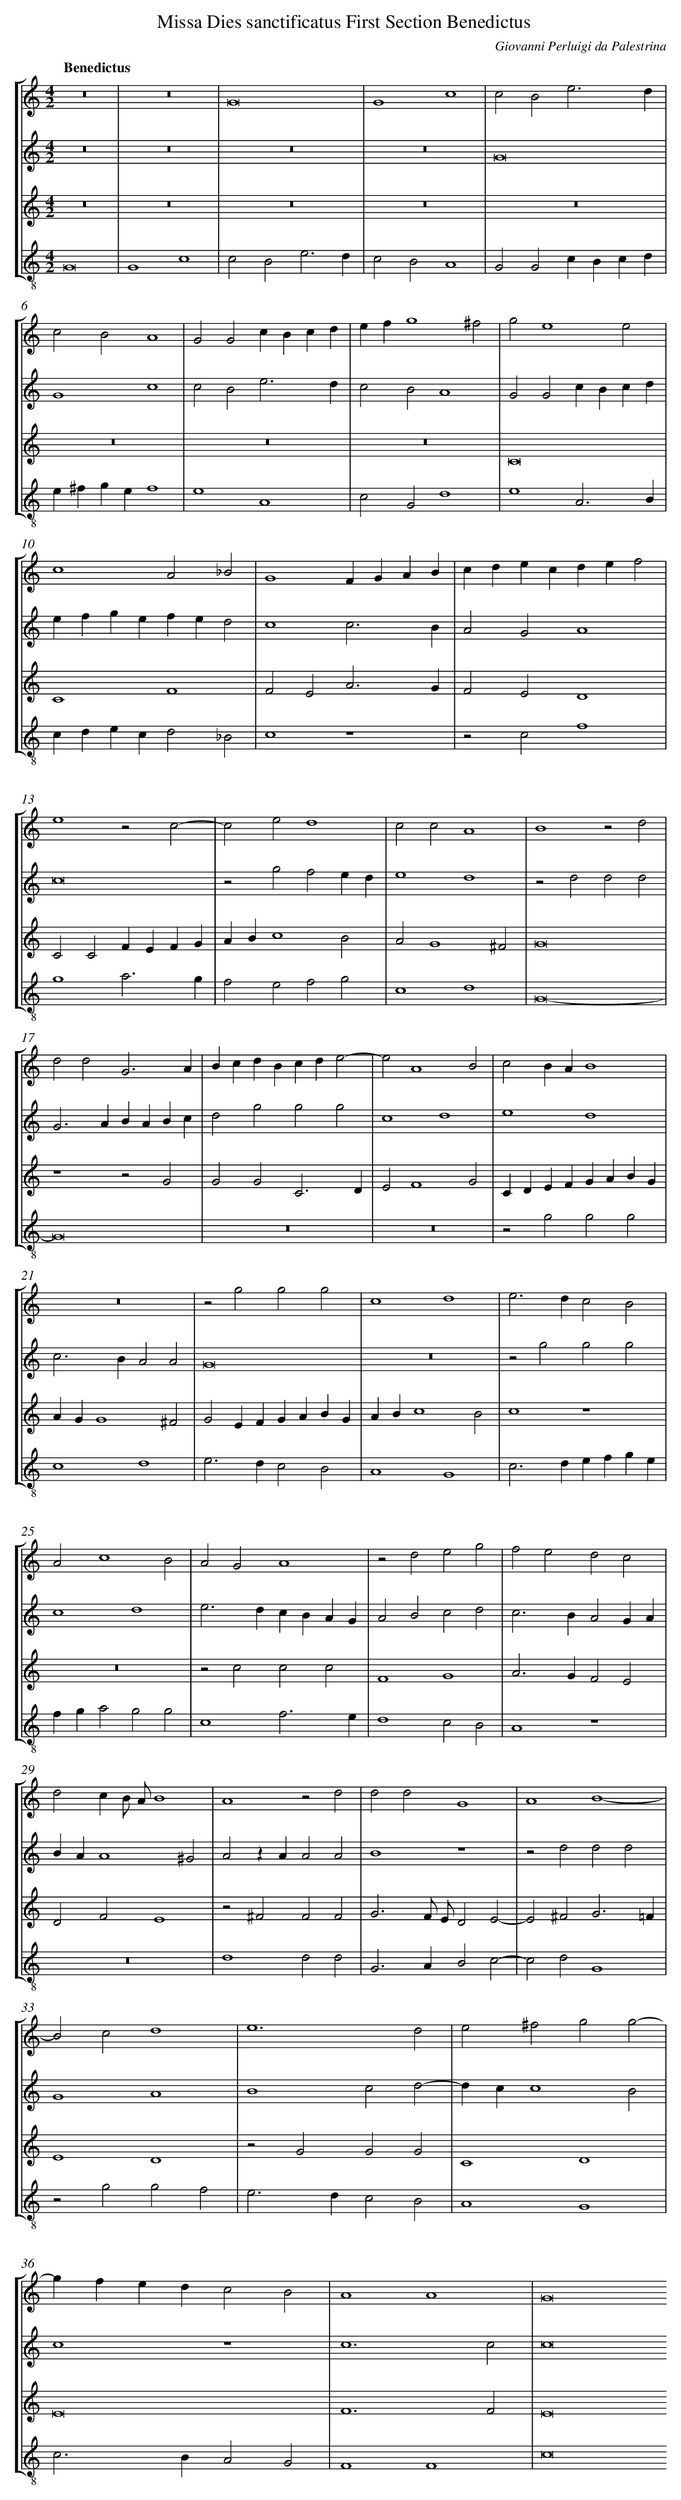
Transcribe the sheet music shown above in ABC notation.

X:1
T: Missa Dies sanctificatus First Section Benedictus
C: Giovanni Perluigi da Palestrina
L: 1/4
M: 4/2
Q: "Benedictus"
%%staves [1 2 3 4]
V: 1 clef=treble
V: 2 clef=treble
V: 3 clef=treble
V: 4 clef=treble-8
K: C
[V:1] z8 |
[V:2] z8 |
[V:3] z8 |
[V:4] G8 |
[V:1] z8 |
[V:2] z8 |
[V:3] z8 |
[V:4] G4c4 |
[V:1] G8 |
[V:2] z8 |
[V:3] z8 |
[V:4] c2B2e3d |
[V:1] G4c4 |
[V:2] z8 |
[V:3] z8 |
[V:4] c2B2A4 |
[V:1] c2B2e3d |
[V:2] G8 |
[V:3] z8 |
[V:4] G2G2cBcd |
[V:1] c2B2A4 |
[V:2] G4c4 |
[V:3] z8 |
[V:4] e^fgef4 |
[V:1] G2G2cBcd |
[V:2] c2B2e3d |
[V:3] z8 |
[V:4] e4A4 |
[V:1] efg4^f2 |
[V:2] c2B2A4 |
[V:3] z8 |
[V:4] c2G2d4 |
[V:1] g2e4e2 |
[V:2] G2G2cBcd |
[V:3] C8 |
[V:4] e4A3B |
[V:1] c4A2_B2 |
[V:2] efgefed2 |
[V:3] C4F4 |
[V:4] cdecd2_B2 |
[V:1] G4FGAB |
[V:2] c4c3B |
[V:3] F2E2A3G |
[V:4] c4z4 |
[V:1] cdecdef2 |
[V:2] A2G2A4 |
[V:3] F2E2D4 |
[V:4] z2c2f4 |
[V:1] e4z2c2- |
[V:2] c8 |
[V:3] C2C2FEFG |
[V:4] g4a3g |
[V:1] c2e2d4 |
[V:2] z2g2f2ed |
[V:3] ABc4B2 |
[V:4] f2e2f2g2 |
[V:1] c2c2A4 |
[V:2] e4d4 |
[V:3] A2G4^F2 |
[V:4] c4d4 |
[V:1] B4z2d2 |
[V:2] z2d2d2d2 |
[V:3] G8 |
[V:4] G8- |
[V:1] d2d2G3A |
[V:2] G2>A2BABc |
[V:3] z4z2G2 |
[V:4] G8 |
[V:1] BcdBcde2- |
[V:2] d2g2g2g2 |
[V:3] G2G2C3D |
[V:4] z8 |
[V:1] e2A4B2 |
[V:2] c4d4 |
[V:3] E2F4G2 |
[V:4] z8 |
[V:1] c2BAB4 |
[V:2] e4d4 |
[V:3] CDEFGABG |
[V:4] z2g2g2g2 |
[V:1] z8 |
[V:2] c2>B2A2A2 |
[V:3] AGG4^F2 |
[V:4] c4d4 |
[V:1] z2g2g2g2 |
[V:2] G8 |
[V:3] G2EFGABG |
[V:4] e2>d2c2B2 |
[V:1] c4d4 |
[V:2] z8 |
[V:3] ABc4B2 |
[V:4] A4G4 |
[V:1] e2>d2c2B2 |
[V:2] z2g2g2g2 |
[V:3] c4z4 |
[V:4] c2>d2efge |
[V:1] A2c4B2 |
[V:2] c4d4 |
[V:3] z8 |
[V:4] fga2g2g2 |
[V:1] A2G2A4 |
[V:2] e2>d2cBAG |
[V:3] z2c2c2c2 |
[V:4] c4f3e |
[V:1] z2d2e2g2 |
[V:2] A2B2c2d2 |
[V:3] F4G4 |
[V:4] d4c2B2 |
[V:1] f2e2d2c2 |
[V:2] c2>B2A2GA |
[V:3] A2>G2F2E2 |
[V:4] A4z4 |
[V:1] d2cB/ A/B4 |
[V:2] BAA4^G2 |
[V:3] D2F2E4 |
[V:4] z8 |
[V:1] A4z2d2 |
[V:2] A2zAA2A2 |
[V:3] z2^F2F2F2 |
[V:4] d4d2d2 |
[V:1] d2d2G4 |
[V:2] B4z4 |
[V:3] G3F/ E/D2E2- |
[V:4] G2>A2B2c2- |
[V:1] A4B4- |
[V:2] z2d2d2d2 |
[V:3] E2^F2G3=F |
[V:4] c2d2G4 |
[V:1] B2c2d4 |
[V:2] G4A4 |
[V:3] E4D4 |
[V:4] z2g2g2f2 |
[V:1] e6d2 |
[V:2] B4c2d2- |
[V:3] z2G2G2G2 |
[V:4] e2>d2c2B2 |
[V:1] e2^f2g2g2- |
[V:2] dcc4B2 |
[V:3] C4D4 |
[V:4] A4G4 |
[V:1] gfedc2B2 |
[V:2] c4z4 |
[V:3] E8 |
[V:4] c2>B2A2G2 |
[V:1] A4A4 |
[V:2] c6c2 |
[V:3] F6F2 |
[V:4] F4F4 |
[V:1] G8
[V:2] c8
[V:3] E8
[V:4] c8
